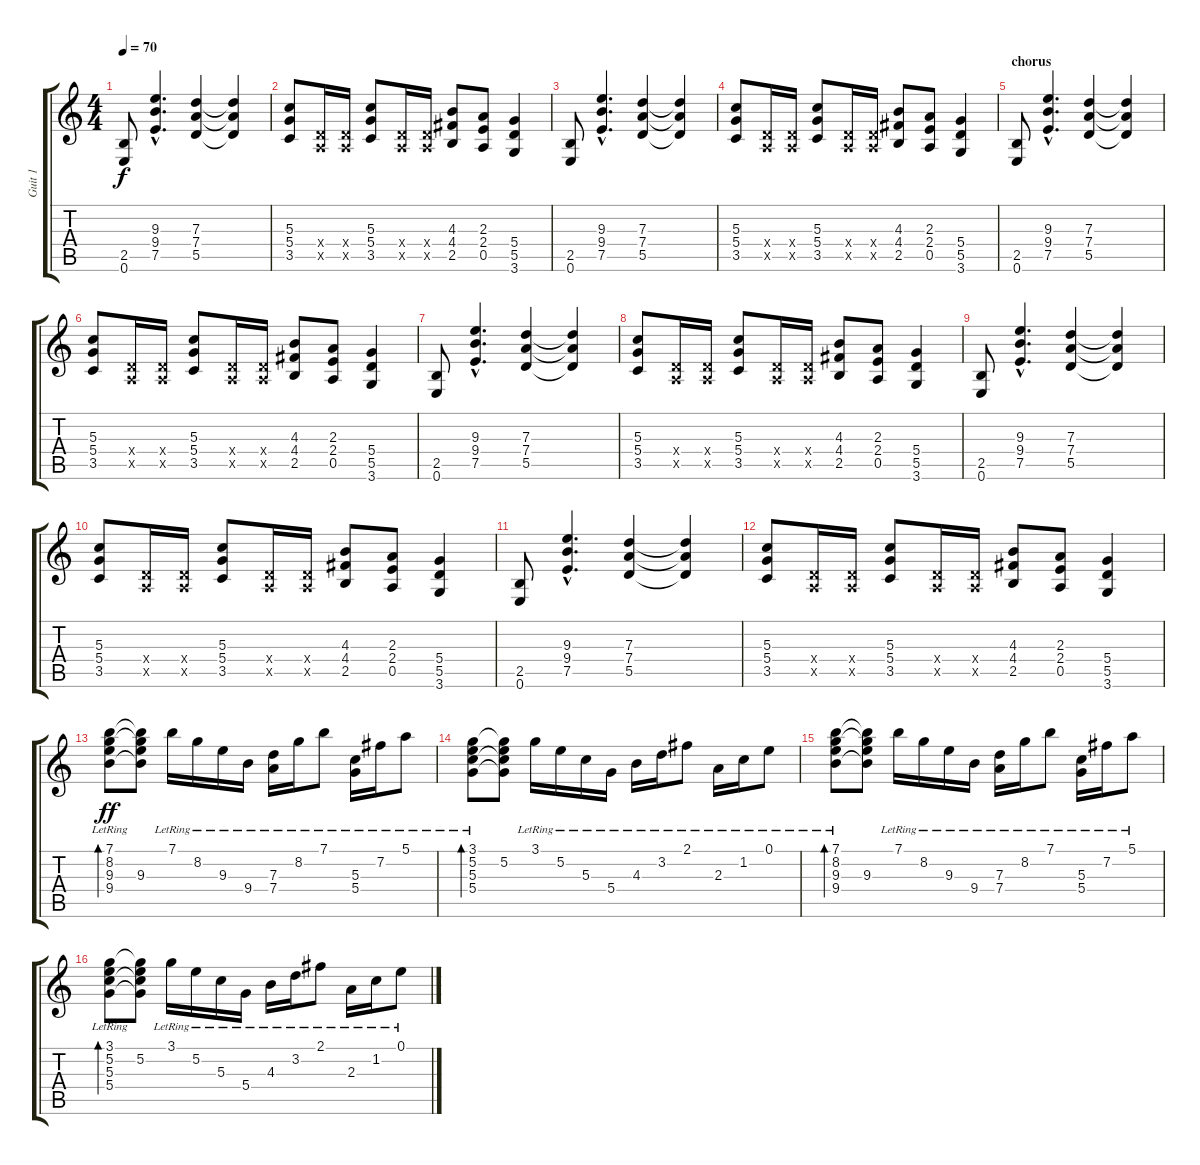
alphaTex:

\track ("Guit 1" "Guit 1") {instrument acousticguitarnylon}
\staff {score tabs}
\tuning (E4 B3 G3 D3 A2 E2) {hide}
\ts (4 4)
\tempo 70
\clef g2
\ks c
(2.5 0.6).8{dy f volume 11 instrument distortionguitar} (9.3{hac} 9.4{hac} 7.5{hac}).4{d} (7.3 7.4 5.5).4 (7.3{t} 7.4{t} 5.5{t}).4 |
(5.3 5.4 3.5).8 (0.4{x} 0.5{x}).16 (0.4{x} 0.5{x}).16 (5.3 5.4 3.5).8 (0.4{x} 0.5{x}).16 (0.4{x} 0.5{x}).16 (4.3 4.4 2.5).8 (2.3 2.4 0.5).8 (5.4 5.5 3.6).4 |
(2.5 0.6).8{volume 11 instrument distortionguitar} (9.3{hac} 9.4{hac} 7.5{hac}).4{d} (7.3 7.4 5.5).4 (7.3{t} 7.4{t} 5.5{t}).4 |
(5.3 5.4 3.5).8 (0.4{x} 0.5{x}).16 (0.4{x} 0.5{x}).16 (5.3 5.4 3.5).8 (0.4{x} 0.5{x}).16 (0.4{x} 0.5{x}).16 (4.3 4.4 2.5).8 (2.3 2.4 0.5).8 (5.4 5.5 3.6).4 |
\section ("" "chorus")
(2.5 0.6).8{volume 11 instrument distortionguitar} (9.3{hac} 9.4{hac} 7.5{hac}).4{d} (7.3 7.4 5.5).4 (7.3{t} 7.4{t} 5.5{t}).4 |
(5.3 5.4 3.5).8 (0.4{x} 0.5{x}).16 (0.4{x} 0.5{x}).16 (5.3 5.4 3.5).8 (0.4{x} 0.5{x}).16 (0.4{x} 0.5{x}).16 (4.3 4.4 2.5).8 (2.3 2.4 0.5).8 (5.4 5.5 3.6).4 |
(2.5 0.6).8{volume 11 instrument distortionguitar} (9.3{hac} 9.4{hac} 7.5{hac}).4{d} (7.3 7.4 5.5).4 (7.3{t} 7.4{t} 5.5{t}).4 |
(5.3 5.4 3.5).8 (0.4{x} 0.5{x}).16 (0.4{x} 0.5{x}).16 (5.3 5.4 3.5).8 (0.4{x} 0.5{x}).16 (0.4{x} 0.5{x}).16 (4.3 4.4 2.5).8 (2.3 2.4 0.5).8 (5.4 5.5 3.6).4 |
(2.5 0.6).8{volume 11 instrument distortionguitar} (9.3{hac} 9.4{hac} 7.5{hac}).4{d} (7.3 7.4 5.5).4 (7.3{t} 7.4{t} 5.5{t}).4 |
(5.3 5.4 3.5).8 (0.4{x} 0.5{x}).16 (0.4{x} 0.5{x}).16 (5.3 5.4 3.5).8 (0.4{x} 0.5{x}).16 (0.4{x} 0.5{x}).16 (4.3 4.4 2.5).8 (2.3 2.4 0.5).8 (5.4 5.5 3.6).4 |
(2.5 0.6).8{volume 11 instrument distortionguitar} (9.3{hac} 9.4{hac} 7.5{hac}).4{d} (7.3 7.4 5.5).4 (7.3{t} 7.4{t} 5.5{t}).4 |
(5.3 5.4 3.5).8 (0.4{x} 0.5{x}).16 (0.4{x} 0.5{x}).16 (5.3 5.4 3.5).8 (0.4{x} 0.5{x}).16 (0.4{x} 0.5{x}).16 (4.3 4.4 2.5).8 (2.3 2.4 0.5).8 (5.4 5.5 3.6).4 |
(7.1{lr} 8.2{lr} 9.3{lr} 9.4{lr}).8{bd 480 dy ff volume 15 instrument acousticguitarnylon} (7.1{t} 8.2{t} 9.3 9.4{t}).8 7.1{lr}.16 8.2{lr}.16 9.3{lr}.16 9.4{lr}.16 (7.3{lr} 7.4{lr}).16 8.2{lr}.16 7.1{lr}.8 (5.3{lr} 5.4{lr}).16 7.2{lr}.16 5.1{lr}.8 |
(3.1{lr} 5.2{lr} 5.3{lr} 5.4{lr}).8{bd 480} (3.1{t} 5.2 5.3{t} 5.4{t}).8 3.1{lr}.16 5.2{lr}.16 5.3{lr}.16 5.4{lr}.16 4.3{lr}.16 3.2{lr}.16 2.1{lr}.8 2.3{lr}.16 1.2{lr}.16 0.1{lr}.8 |
(7.1{lr} 8.2{lr} 9.3{lr} 9.4{lr}).8{bd 480} (7.1{t} 8.2{t} 9.3 9.4{t}).8 7.1{lr}.16 8.2{lr}.16 9.3{lr}.16 9.4{lr}.16 (7.3{lr} 7.4{lr}).16 8.2{lr}.16 7.1{lr}.8 (5.3{lr} 5.4{lr}).16 7.2{lr}.16 5.1{lr}.8 |
(3.1{lr} 5.2{lr} 5.3{lr} 5.4{lr}).8{bd 480} (3.1{t} 5.2 5.3{t} 5.4{t}).8 3.1{lr}.16 5.2{lr}.16 5.3{lr}.16 5.4{lr}.16 4.3{lr}.16 3.2{lr}.16 2.1{lr}.8 2.3{lr}.16 1.2{lr}.16 0.1{lr}.8
